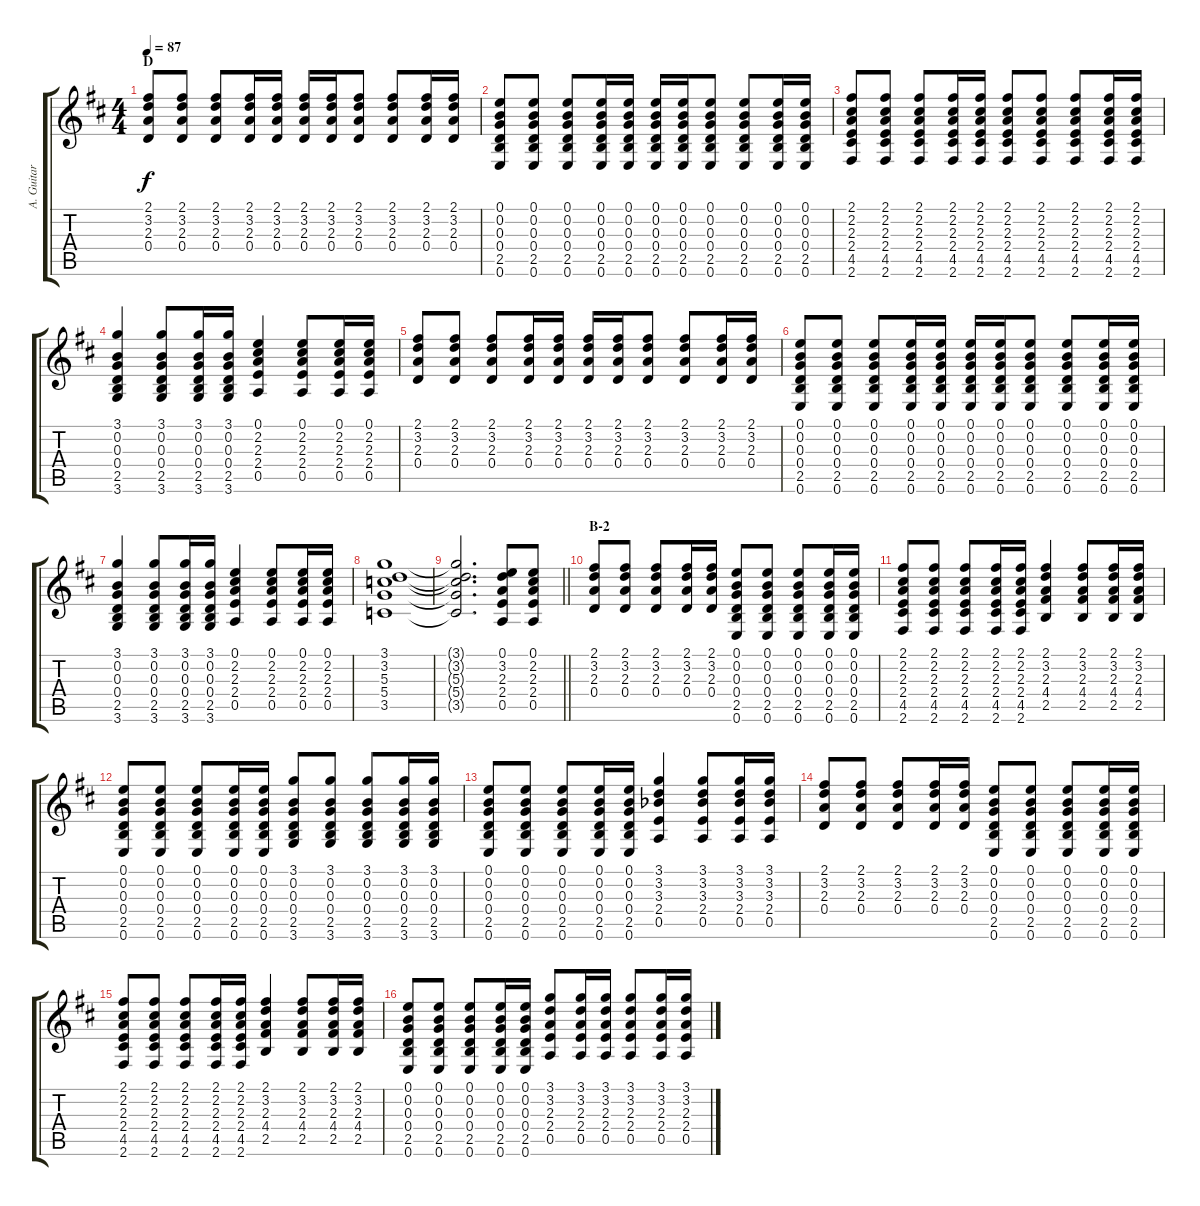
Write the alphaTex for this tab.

\track ("A. Guitar I" "A. Guitar ") {instrument acousticguitarsteel}
\staff {score tabs}
\tuning (E4 B3 G3 D3 A2 E2) {hide}
\ts (4 4)
\section ("" "D")
\tempo 87
\clef g2
\ks d
(2.1 3.2 2.3 0.4).8{dy f} (2.1 3.2 2.3 0.4).8 (2.1 3.2 2.3 0.4).8 (2.1 3.2 2.3 0.4).16 (2.1 3.2 2.3 0.4).16 (2.1 3.2 2.3 0.4).16 (2.1 3.2 2.3 0.4).16 (2.1 3.2 2.3 0.4).8 (2.1 3.2 2.3 0.4).8 (2.1 3.2 2.3 0.4).16 (2.1 3.2 2.3 0.4).16 |
(0.1 0.2 0.3 0.4 2.5 0.6).8 (0.1 0.2 0.3 0.4 2.5 0.6).8 (0.1 0.2 0.3 0.4 2.5 0.6).8 (0.1 0.2 0.3 0.4 2.5 0.6).16 (0.1 0.2 0.3 0.4 2.5 0.6).16 (0.1 0.2 0.3 0.4 2.5 0.6).16 (0.1 0.2 0.3 0.4 2.5 0.6).16 (0.1 0.2 0.3 0.4 2.5 0.6).8 (0.1 0.2 0.3 0.4 2.5 0.6).8 (0.1 0.2 0.3 0.4 2.5 0.6).16 (0.1 0.2 0.3 0.4 2.5 0.6).16 |
(2.1 2.2 2.3 2.4 4.5 2.6).8 (2.1 2.2 2.3 2.4 4.5 2.6).8 (2.1 2.2 2.3 2.4 4.5 2.6).8 (2.1 2.2 2.3 2.4 4.5 2.6).16 (2.1 2.2 2.3 2.4 4.5 2.6).16 (2.1 2.2 2.3 2.4 4.5 2.6).8 (2.1 2.2 2.3 2.4 4.5 2.6).8 (2.1 2.2 2.3 2.4 4.5 2.6).8 (2.1 2.2 2.3 2.4 4.5 2.6).16 (2.1 2.2 2.3 2.4 4.5 2.6).16 |
(3.1 0.2 0.3 0.4 2.5 3.6).4 (3.1 0.2 0.3 0.4 2.5 3.6).8 (3.1 0.2 0.3 0.4 2.5 3.6).16 (3.1 0.2 0.3 0.4 2.5 3.6).16 (0.1 2.2 2.3 2.4 0.5).4 (0.1 2.2 2.3 2.4 0.5).8 (0.1 2.2 2.3 2.4 0.5).16 (0.1 2.2 2.3 2.4 0.5).16 |
(2.1 3.2 2.3 0.4).8 (2.1 3.2 2.3 0.4).8 (2.1 3.2 2.3 0.4).8 (2.1 3.2 2.3 0.4).16 (2.1 3.2 2.3 0.4).16 (2.1 3.2 2.3 0.4).16 (2.1 3.2 2.3 0.4).16 (2.1 3.2 2.3 0.4).8 (2.1 3.2 2.3 0.4).8 (2.1 3.2 2.3 0.4).16 (2.1 3.2 2.3 0.4).16 |
(0.1 0.2 0.3 0.4 2.5 0.6).8 (0.1 0.2 0.3 0.4 2.5 0.6).8 (0.1 0.2 0.3 0.4 2.5 0.6).8 (0.1 0.2 0.3 0.4 2.5 0.6).16 (0.1 0.2 0.3 0.4 2.5 0.6).16 (0.1 0.2 0.3 0.4 2.5 0.6).16 (0.1 0.2 0.3 0.4 2.5 0.6).16 (0.1 0.2 0.3 0.4 2.5 0.6).8 (0.1 0.2 0.3 0.4 2.5 0.6).8 (0.1 0.2 0.3 0.4 2.5 0.6).16 (0.1 0.2 0.3 0.4 2.5 0.6).16 |
(3.1 0.2 0.3 0.4 2.5 3.6).4 (3.1 0.2 0.3 0.4 2.5 3.6).8 (3.1 0.2 0.3 0.4 2.5 3.6).16 (3.1 0.2 0.3 0.4 2.5 3.6).16 (0.1 2.2 2.3 2.4 0.5).4 (0.1 2.2 2.3 2.4 0.5).8 (0.1 2.2 2.3 2.4 0.5).16 (0.1 2.2 2.3 2.4 0.5).16 |
(3.1 3.2 5.3 5.4 3.5).1 |
\barLineRight lightlight
(3.1{t} 3.2{t} 5.3{t} 5.4{t} 3.5{t}).2{d} (0.1 3.2 2.3 2.4 0.5).8 (0.1 2.2 2.3 2.4 0.5).8 |
\section ("" "B-2")
(2.1 3.2 2.3 0.4).8 (2.1 3.2 2.3 0.4).8 (2.1 3.2 2.3 0.4).8 (2.1 3.2 2.3 0.4).16 (2.1 3.2 2.3 0.4).16 (0.1 0.2 0.3 0.4 2.5 0.6).8 (0.1 0.2 0.3 0.4 2.5 0.6).8 (0.1 0.2 0.3 0.4 2.5 0.6).8 (0.1 0.2 0.3 0.4 2.5 0.6).16 (0.1 0.2 0.3 0.4 2.5 0.6).16 |
(2.1 2.2 2.3 2.4 4.5 2.6).8 (2.1 2.2 2.3 2.4 4.5 2.6).8 (2.1 2.2 2.3 2.4 4.5 2.6).8 (2.1 2.2 2.3 2.4 4.5 2.6).16 (2.1 2.2 2.3 2.4 4.5 2.6).16 (2.1 3.2 2.3 4.4 2.5).4 (2.1 3.2 2.3 4.4 2.5).8 (2.1 3.2 2.3 4.4 2.5).16 (2.1 3.2 2.3 4.4 2.5).16 |
(0.1 0.2 0.3 0.4 2.5 0.6).8 (0.1 0.2 0.3 0.4 2.5 0.6).8 (0.1 0.2 0.3 0.4 2.5 0.6).8 (0.1 0.2 0.3 0.4 2.5 0.6).16 (0.1 0.2 0.3 0.4 2.5 0.6).16 (3.1 0.2 0.3 0.4 2.5 3.6).8 (3.1 0.2 0.3 0.4 2.5 3.6).8 (3.1 0.2 0.3 0.4 2.5 3.6).8 (3.1 0.2 0.3 0.4 2.5 3.6).16 (3.1 0.2 0.3 0.4 2.5 3.6).16 |
(0.1 0.2 0.3 0.4 2.5 0.6).8 (0.1 0.2 0.3 0.4 2.5 0.6).8 (0.1 0.2 0.3 0.4 2.5 0.6).8 (0.1 0.2 0.3 0.4 2.5 0.6).16 (0.1 0.2 0.3 0.4 2.5 0.6).16 (3.1 3.2 3.3{acc b} 2.4 0.5).4 (3.1 3.2 3.3{acc b} 2.4 0.5).8 (3.1 3.2 3.3{acc b} 2.4 0.5).16 (3.1 3.2 3.3{acc b} 2.4 0.5).16 |
(2.1 3.2 2.3 0.4).8 (2.1 3.2 2.3 0.4).8 (2.1 3.2 2.3 0.4).8 (2.1 3.2 2.3 0.4).16 (2.1 3.2 2.3 0.4).16 (0.1 0.2 0.3 0.4 2.5 0.6).8 (0.1 0.2 0.3 0.4 2.5 0.6).8 (0.1 0.2 0.3 0.4 2.5 0.6).8 (0.1 0.2 0.3 0.4 2.5 0.6).16 (0.1 0.2 0.3 0.4 2.5 0.6).16 |
(2.1 2.2 2.3 2.4 4.5 2.6).8 (2.1 2.2 2.3 2.4 4.5 2.6).8 (2.1 2.2 2.3 2.4 4.5 2.6).8 (2.1 2.2 2.3 2.4 4.5 2.6).16 (2.1 2.2 2.3 2.4 4.5 2.6).16 (2.1 3.2 2.3 4.4 2.5).4 (2.1 3.2 2.3 4.4 2.5).8 (2.1 3.2 2.3 4.4 2.5).16 (2.1 3.2 2.3 4.4 2.5).16 |
(0.1 0.2 0.3 0.4 2.5 0.6).8 (0.1 0.2 0.3 0.4 2.5 0.6).8 (0.1 0.2 0.3 0.4 2.5 0.6).8 (0.1 0.2 0.3 0.4 2.5 0.6).16 (0.1 0.2 0.3 0.4 2.5 0.6).16 (3.1 3.2 2.3 2.4 0.5).8 (3.1 3.2 2.3 2.4 0.5).16 (3.1 3.2 2.3 2.4 0.5).16 (3.1 3.2 2.3 2.4 0.5).8 (3.1 3.2 2.3 2.4 0.5).16 (3.1 3.2 2.3 2.4 0.5).16
